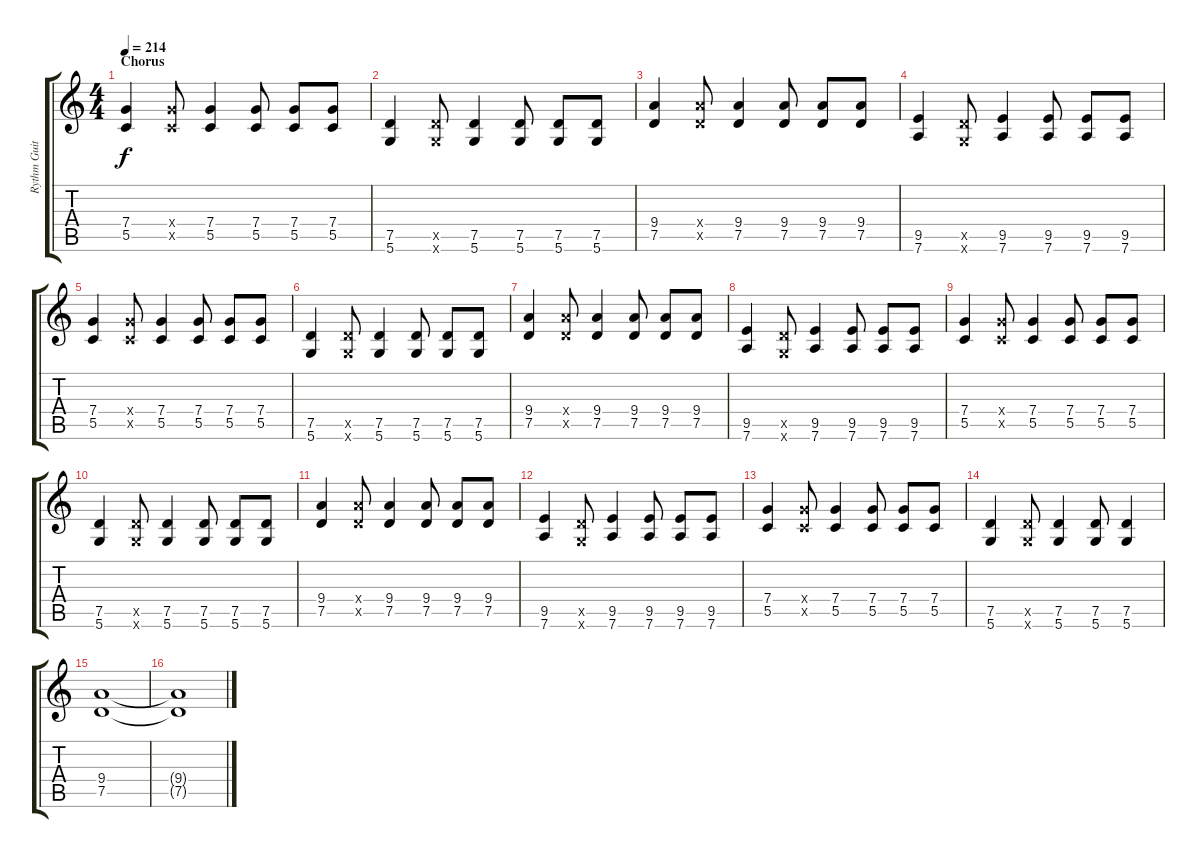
\track ("Rythm Guitar I" "Rythm Guit") {instrument distortionguitar}
\staff {score tabs}
\tuning (D4 A3 F3 C3 G2 D2) {hide}
\ts (4 4)
\section ("" "Chorus")
\tempo 214
\clef g2
\ks c
(7.4 5.5).4{dy f volume 10} (7.4{x} 5.5{x}).8 (7.4 5.5).4 (7.4 5.5).8 (7.4 5.5).8 (7.4 5.5).8 |
(7.5 5.6).4 (7.5{x} 5.6{x}).8 (7.5 5.6).4 (7.5 5.6).8 (7.5 5.6).8 (7.5 5.6).8 |
(9.4 7.5).4 (9.4{x} 7.5{x}).8 (9.4 7.5).4 (9.4 7.5).8 (9.4 7.5).8 (9.4 7.5).8 |
(9.5 7.6).4 (7.5{x} 5.6{x}).8 (9.5 7.6).4 (9.5 7.6).8 (9.5 7.6).8 (9.5 7.6).8 |
(7.4 5.5).4 (7.4{x} 5.5{x}).8 (7.4 5.5).4 (7.4 5.5).8 (7.4 5.5).8 (7.4 5.5).8 |
(7.5 5.6).4 (7.5{x} 5.6{x}).8 (7.5 5.6).4 (7.5 5.6).8 (7.5 5.6).8 (7.5 5.6).8 |
(9.4 7.5).4 (9.4{x} 7.5{x}).8 (9.4 7.5).4 (9.4 7.5).8 (9.4 7.5).8 (9.4 7.5).8 |
(9.5 7.6).4 (7.5{x} 5.6{x}).8 (9.5 7.6).4 (9.5 7.6).8 (9.5 7.6).8 (9.5 7.6).8 |
(7.4 5.5).4 (7.4{x} 5.5{x}).8 (7.4 5.5).4 (7.4 5.5).8 (7.4 5.5).8 (7.4 5.5).8 |
(7.5 5.6).4 (7.5{x} 5.6{x}).8 (7.5 5.6).4 (7.5 5.6).8 (7.5 5.6).8 (7.5 5.6).8 |
(9.4 7.5).4 (9.4{x} 7.5{x}).8 (9.4 7.5).4 (9.4 7.5).8 (9.4 7.5).8 (9.4 7.5).8 |
(9.5 7.6).4 (7.5{x} 5.6{x}).8 (9.5 7.6).4 (9.5 7.6).8 (9.5 7.6).8 (9.5 7.6).8 |
(7.4 5.5).4 (7.4{x} 5.5{x}).8 (7.4 5.5).4 (7.4 5.5).8 (7.4 5.5).8 (7.4 5.5).8 |
(7.5 5.6).4 (7.5{x} 5.6{x}).8 (7.5 5.6).4 (7.5 5.6).8 (7.5 5.6).4 |
(9.4 7.5).1 |
(9.4{t} 7.5{t}).1
